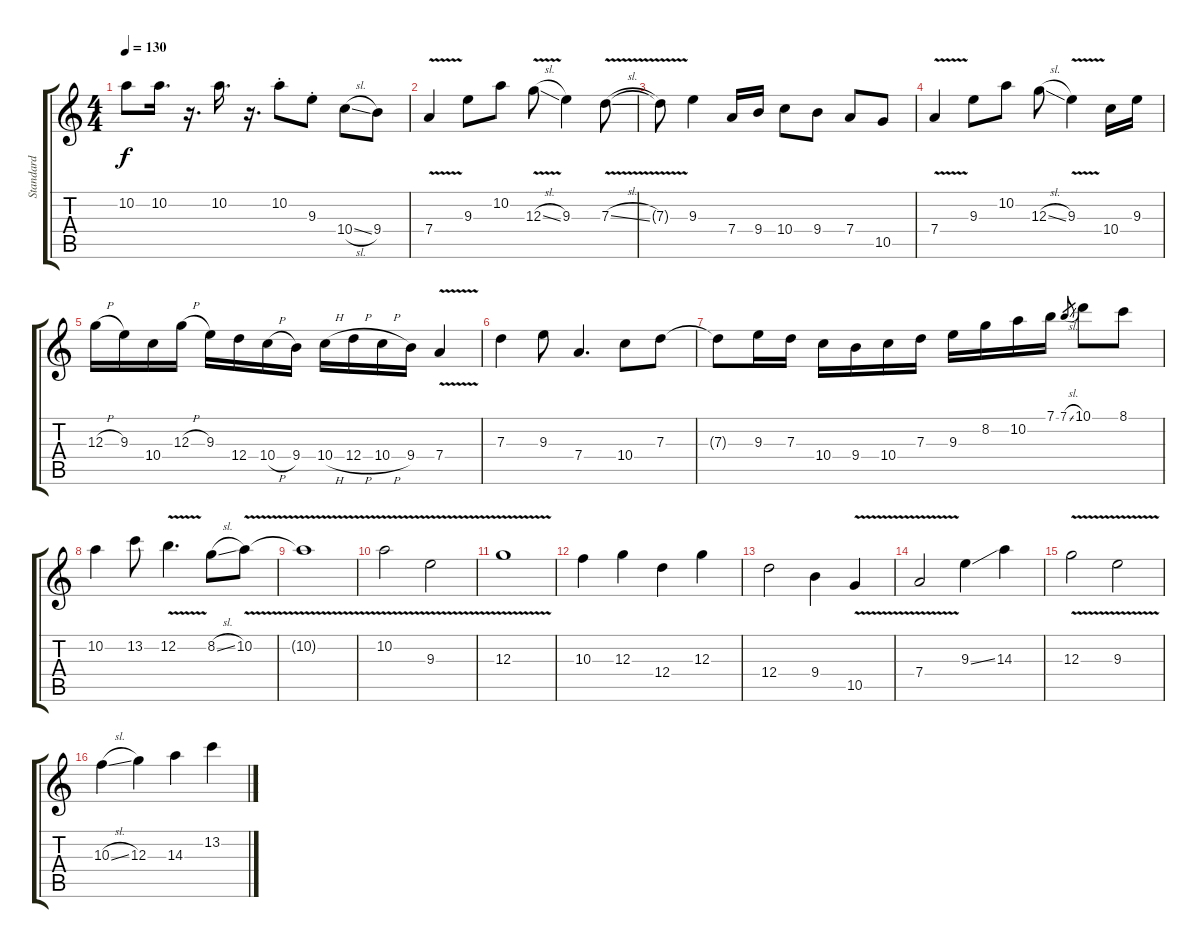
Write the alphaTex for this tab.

\track ("Standard" "Standard") {mute instrument distortionguitar}
\staff {score tabs}
\tuning (E4 B3 G3 D3 A2 E2) {hide}
\ts (4 4)
\tempo 130
\clef g2
\ks c
10.2{t}.8{dy f} 10.2.16{d} r.16{d} 10.2.16{d} r.16{d} 10.2{st}.8 9.3{st}.8 10.4{sl}.8 9.4.8 |
7.4{v}.4 9.3.8 10.2.8 12.3{v sl}.8 9.3.4 7.3{v sl}.8 |
7.3{t}.8 9.3.4 7.4.16 9.4.16 10.4.8 9.4.8 7.4.8 10.5.8 |
7.4{v}.4 9.3.8 10.2.8 12.3{sl}.8 9.3{v}.4 10.4.16 9.3.16 |
12.3{h}.16 9.3.16 10.4.16 12.3{h}.16 9.3.16 12.4.16 10.4{h}.16 9.4.16 10.4{h}.16 12.4{h}.16 10.4{h}.16 9.4.16 7.4{v}.4 |
7.3.4 9.3.8 7.4.4{d} 10.4.8 7.3.8 |
7.3{t}.8 9.3.16 7.3.16 10.4.16 9.4.16 10.4.16 7.3.16 9.3.16 8.2.16 10.2.16 7.1.16 7.1{sl}.8{gr} 10.1.8 8.1.8 |
10.2.4 13.2.8 12.2{v}.4{d} 8.2{sl}.8 10.2{v}.8 |
10.2{t}.1 |
10.2{v}.2 9.3{v}.2 |
12.3{v}.1 |
10.3.4 12.3.4 12.4.4 12.3.4 |
12.4.2 9.4.4 10.5{v}.4 |
7.4{v}.2 9.3{ss}.4 14.3.4 |
12.3{v}.2 9.3{v}.2 |
10.3{sl}.4 12.3.4 14.3.4 13.2.4
